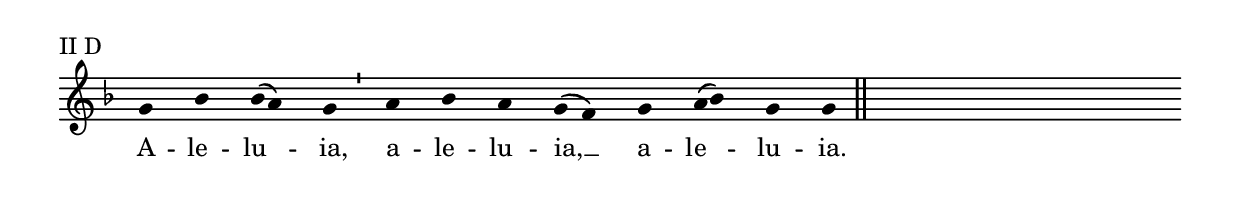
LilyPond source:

\version "2.24.1"

\include "gregorian.ly"
\include "../../../modules/lilypond/neums.ily"
\include "../../../modules/lilypond/spacing.ily"
\include "../../../modules/lilypond/layout.ily"
\include "../../../modules/lilypond/symbols.ily"

antiphonChant = \relative c' {
  \AntiphonSignature
  \key c \major
  \C d f \CC f e \C d
  \divisioMinima
  e f e \CC d c
  d \CC e f \C d d
  \finalis
  \Spacer 9
}

antiphonLyrics = \lyricmode {
  A -- le -- lu -- ia, a -- le -- lu -- ia, __ a -- le -- lu -- ia.
}

\GregorianTranscriptionLayout

\score {
  \header {
    piece = "II D"
  }

  \new GregorianTranscriptionStaff <<
    \new GregorianTranscriptionVoice = "antiphon" {
      \transpose d g \antiphonChant
    }

    \new GregorianTranscriptionLyrics \lyricsto "antiphon" \antiphonLyrics
  >>
}